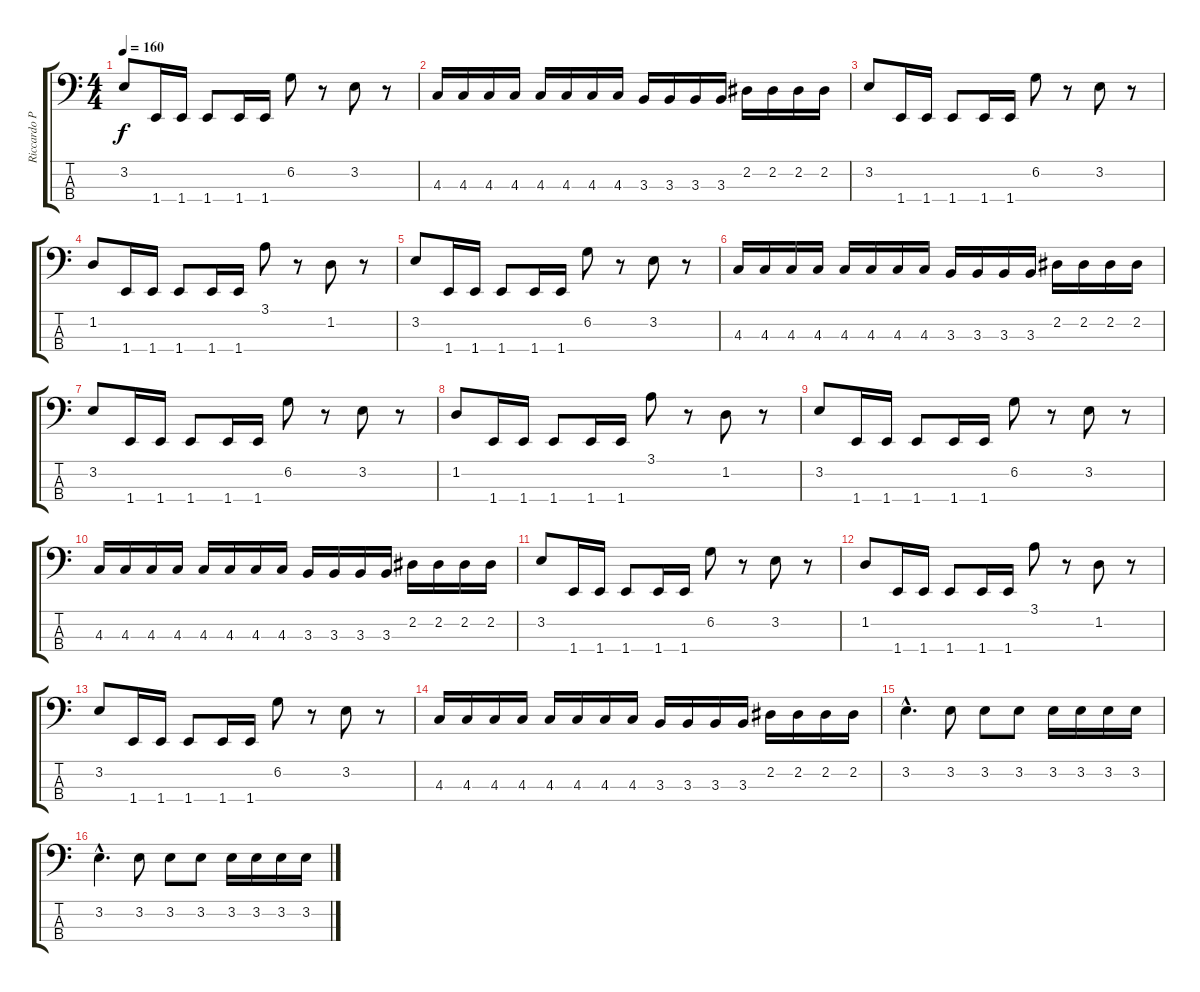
\track ("Riccardo Paoli" "Riccardo P") {instrument electricbassfinger}
\staff {score tabs}
\tuning (Gb2 Db2 Ab1 Eb1) {hide}
\ts (4 4)
\tempo 160
\clef f4
\ks c
3.2.8{dy f} 1.4.16 1.4.16 1.4.8 1.4.16 1.4.16 6.2.8 r.8 3.2.8 r.8 |
4.3.16 4.3.16 4.3.16 4.3.16 4.3.16 4.3.16 4.3.16 4.3.16 3.3.16 3.3.16 3.3.16 3.3.16 2.2.16 2.2.16 2.2.16 2.2.16 |
3.2.8 1.4.16 1.4.16 1.4.8 1.4.16 1.4.16 6.2.8 r.8 3.2.8 r.8 |
1.2.8 1.4.16 1.4.16 1.4.8 1.4.16 1.4.16 3.1.8 r.8 1.2.8 r.8 |
3.2.8 1.4.16 1.4.16 1.4.8 1.4.16 1.4.16 6.2.8 r.8 3.2.8 r.8 |
4.3.16 4.3.16 4.3.16 4.3.16 4.3.16 4.3.16 4.3.16 4.3.16 3.3.16 3.3.16 3.3.16 3.3.16 2.2.16 2.2.16 2.2.16 2.2.16 |
3.2.8 1.4.16 1.4.16 1.4.8 1.4.16 1.4.16 6.2.8 r.8 3.2.8 r.8 |
1.2.8 1.4.16 1.4.16 1.4.8 1.4.16 1.4.16 3.1.8 r.8 1.2.8 r.8 |
3.2.8 1.4.16 1.4.16 1.4.8 1.4.16 1.4.16 6.2.8 r.8 3.2.8 r.8 |
4.3.16 4.3.16 4.3.16 4.3.16 4.3.16 4.3.16 4.3.16 4.3.16 3.3.16 3.3.16 3.3.16 3.3.16 2.2.16 2.2.16 2.2.16 2.2.16 |
3.2.8 1.4.16 1.4.16 1.4.8 1.4.16 1.4.16 6.2.8 r.8 3.2.8 r.8 |
1.2.8 1.4.16 1.4.16 1.4.8 1.4.16 1.4.16 3.1.8 r.8 1.2.8 r.8 |
3.2.8 1.4.16 1.4.16 1.4.8 1.4.16 1.4.16 6.2.8 r.8 3.2.8 r.8 |
4.3.16 4.3.16 4.3.16 4.3.16 4.3.16 4.3.16 4.3.16 4.3.16 3.3.16 3.3.16 3.3.16 3.3.16 2.2.16 2.2.16 2.2.16 2.2.16 |
3.2{hac}.4{d} 3.2.8 3.2.8 3.2.8 3.2.16 3.2.16 3.2.16 3.2.16 |
3.2{hac}.4{d} 3.2.8 3.2.8 3.2.8 3.2.16 3.2.16 3.2.16 3.2.16
